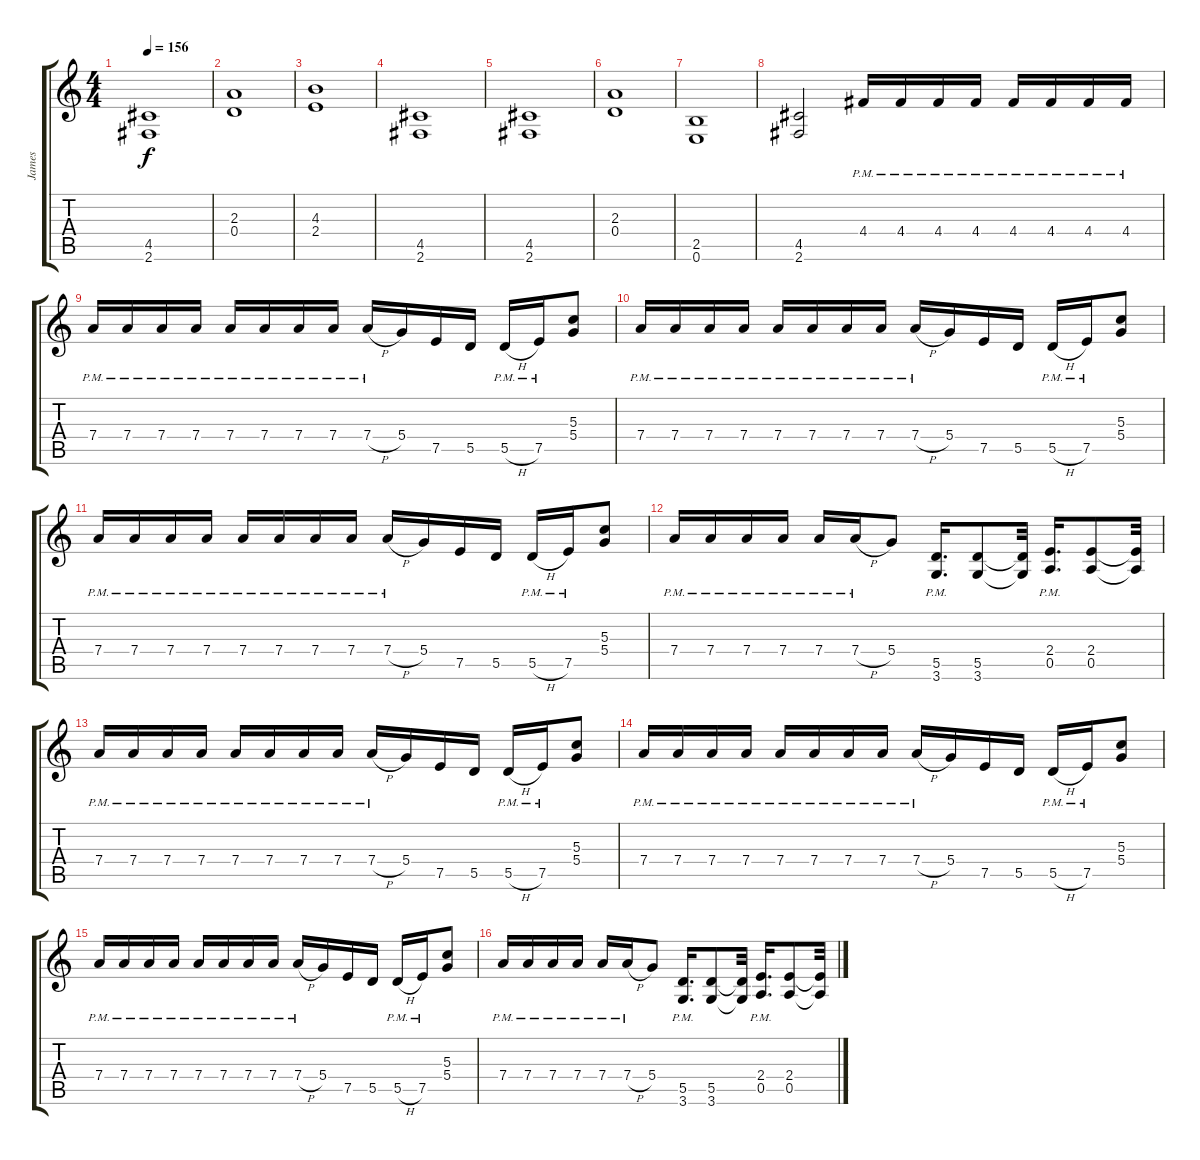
\track ("James" "James") {instrument distortionguitar}
\staff {score tabs}
\tuning (E4 B3 G3 D3 A2 E2) {hide}
\ts (4 4)
\tempo 156
\clef g2
\ks c
(4.5 2.6).1{dy f} |
(2.3 0.4).1 |
(4.3 2.4).1 |
(4.5 2.6).1 |
(4.5 2.6).1 |
(2.3 0.4).1 |
(2.5 0.6).1 |
(4.5 2.6).2 4.4{pm}.16 4.4{pm}.16 4.4{pm}.16 4.4{pm}.16 4.4{pm}.16 4.4{pm}.16 4.4{pm}.16 4.4{pm}.16 |
7.4{pm}.16 7.4{pm}.16 7.4{pm}.16 7.4{pm}.16 7.4{pm}.16 7.4{pm}.16 7.4{pm}.16 7.4{pm}.16 7.4{h pm}.16 5.4.16 7.5.16 5.5.16 5.5{h pm}.16 7.5{pm}.16 (5.3 5.4).8 |
7.4{pm}.16 7.4{pm}.16 7.4{pm}.16 7.4{pm}.16 7.4{pm}.16 7.4{pm}.16 7.4{pm}.16 7.4{pm}.16 7.4{h pm}.16 5.4.16 7.5.16 5.5.16 5.5{h pm}.16 7.5{pm}.16 (5.3 5.4).8 |
7.4{pm}.16 7.4{pm}.16 7.4{pm}.16 7.4{pm}.16 7.4{pm}.16 7.4{pm}.16 7.4{pm}.16 7.4{pm}.16 7.4{h pm}.16 5.4.16 7.5.16 5.5.16 5.5{h pm}.16 7.5{pm}.16 (5.3 5.4).8 |
7.4{pm}.16 7.4{pm}.16 7.4{pm}.16 7.4{pm}.16 7.4{pm}.16 7.4{h pm}.16 5.4.8 (5.5{pm} 3.6{pm}).16{d} (5.5 3.6).8 (5.5{t} 3.6{t}).32 (2.4{pm} 0.5{pm}).16{d} (2.4 0.5).8 (2.4{t} 0.5{t}).32 |
7.4{pm}.16 7.4{pm}.16 7.4{pm}.16 7.4{pm}.16 7.4{pm}.16 7.4{pm}.16 7.4{pm}.16 7.4{pm}.16 7.4{h pm}.16 5.4.16 7.5.16 5.5.16 5.5{h pm}.16 7.5{pm}.16 (5.3 5.4).8 |
7.4{pm}.16 7.4{pm}.16 7.4{pm}.16 7.4{pm}.16 7.4{pm}.16 7.4{pm}.16 7.4{pm}.16 7.4{pm}.16 7.4{h pm}.16 5.4.16 7.5.16 5.5.16 5.5{h pm}.16 7.5{pm}.16 (5.3 5.4).8 |
7.4{pm}.16 7.4{pm}.16 7.4{pm}.16 7.4{pm}.16 7.4{pm}.16 7.4{pm}.16 7.4{pm}.16 7.4{pm}.16 7.4{h pm}.16 5.4.16 7.5.16 5.5.16 5.5{h pm}.16 7.5{pm}.16 (5.3 5.4).8 |
7.4{pm}.16 7.4{pm}.16 7.4{pm}.16 7.4{pm}.16 7.4{pm}.16 7.4{h pm}.16 5.4.8 (5.5{pm} 3.6{pm}).16{d} (5.5 3.6).8 (5.5{t} 3.6{t}).32 (2.4{pm} 0.5{pm}).16{d} (2.4 0.5).8 (2.4{t} 0.5{t}).32
